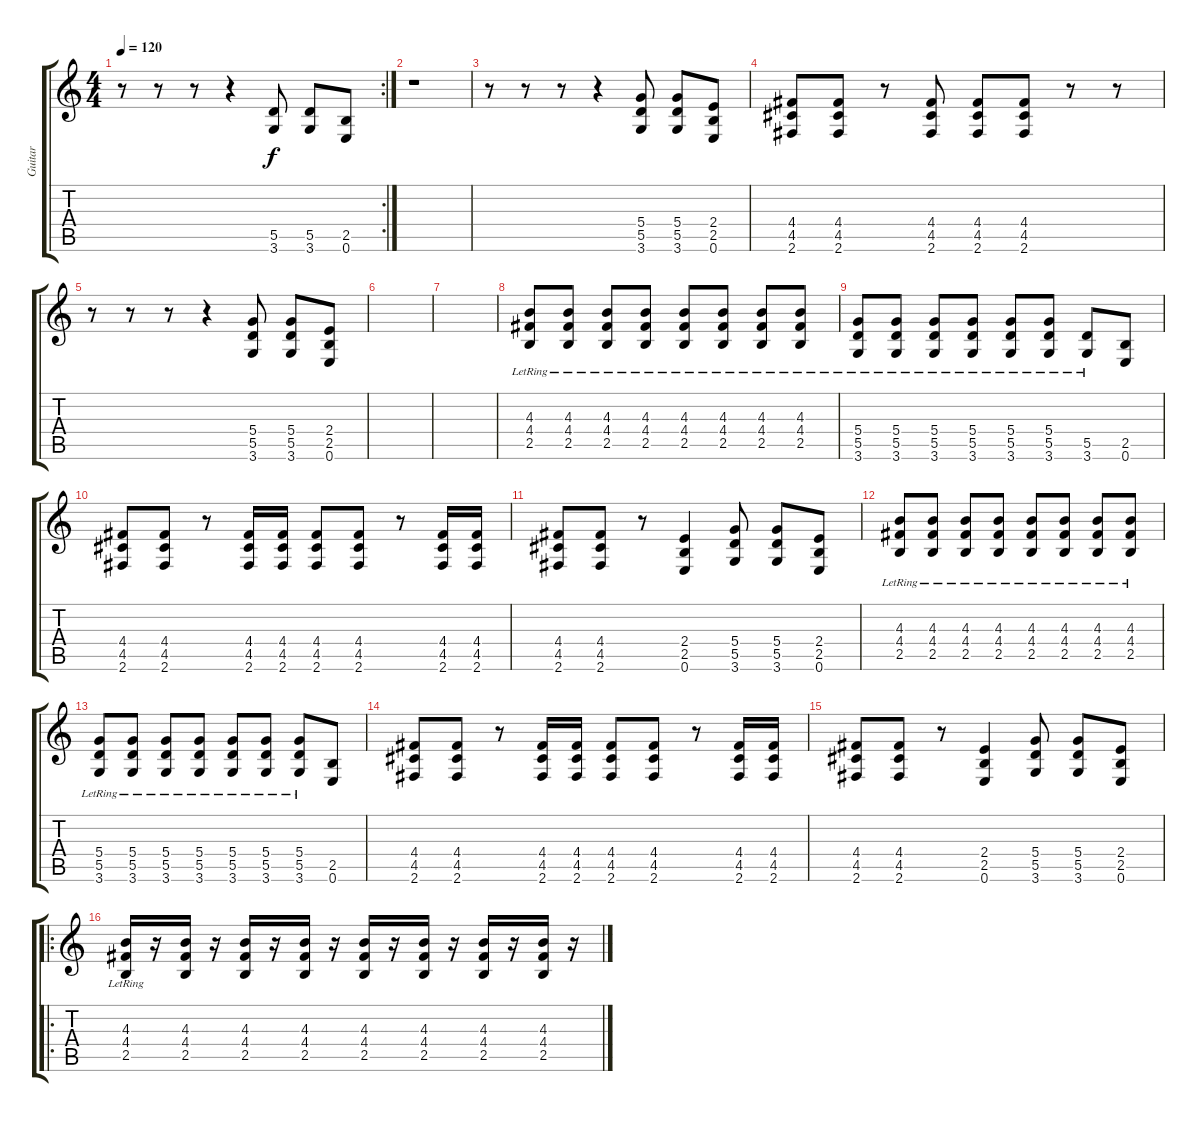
\track ("Guitar" "Guitar") {instrument overdrivenguitar}
\staff {score tabs}
\tuning (E4 B3 G3 D3 A2 E2) {hide}
\rc 2
\ts (4 4)
\tempo 120
\clef g2
\ks c
r.8{dy f} r.8 r.8 r.4 (5.5 3.6).8 (5.5 3.6).8 (2.5 0.6).8 |
r.1 |
r.8 r.8 r.8 r.4 (5.4 5.5 3.6).8 (5.4 5.5 3.6).8 (2.4 2.5 0.6).8 |
(4.4 4.5 2.6).8 (4.4 4.5 2.6).8 r.8 (4.4 4.5 2.6).8 (4.4 4.5 2.6).8 (4.4 4.5 2.6).8 r.8 r.8 |
r.8 r.8 r.8 r.4 (5.4 5.5 3.6).8 (5.4 5.5 3.6).8 (2.4 2.5 0.6).8 |
|
|
(4.3{lr} 4.4{lr} 2.5{lr}).8 (4.3 4.4{lr} 2.5{lr}).8 (4.3 4.4 2.5{lr}).8 (4.3{lr} 4.4{lr} 2.5{lr}).8 (4.3 4.4{lr} 2.5{lr}).8 (4.3 4.4 2.5{lr}).8 (4.3 4.4{lr} 2.5{lr}).8 (4.3{lr} 4.4{lr} 2.5{lr}).8 |
(5.4{lr} 5.5{lr} 3.6{lr}).8 (5.4 5.5{lr} 3.6{lr}).8 (5.4 5.5 3.6{lr}).8 (5.4{lr} 5.5{lr} 3.6{lr}).8 (5.4 5.5{lr} 3.6{lr}).8 (5.4 5.5 3.6{lr}).8 (5.5{lr} 3.6{lr}).8 (2.5 0.6).8 |
(4.4 4.5 2.6).8 (4.4 4.5 2.6).8 r.8 (4.4 4.5 2.6).16 (4.4 4.5 2.6).16 (4.4 4.5 2.6).8 (4.4 4.5 2.6).8 r.8 (4.4 4.5 2.6).16 (4.4 4.5 2.6).16 |
(4.4 4.5 2.6).8 (4.4 4.5 2.6).8 r.8 (2.4 2.5 0.6).4 (5.4 5.5 3.6).8 (5.4 5.5 3.6).8 (2.4 2.5 0.6).8 |
(4.3{lr} 4.4{lr} 2.5{lr}).8 (4.3 4.4{lr} 2.5{lr}).8 (4.3 4.4 2.5{lr}).8 (4.3{lr} 4.4{lr} 2.5{lr}).8 (4.3 4.4{lr} 2.5{lr}).8 (4.3 4.4 2.5{lr}).8 (4.3 4.4{lr} 2.5{lr}).8 (4.3{lr} 4.4{lr} 2.5{lr}).8 |
(5.4{lr} 5.5{lr} 3.6{lr}).8 (5.4 5.5{lr} 3.6{lr}).8 (5.4 5.5 3.6{lr}).8 (5.4{lr} 5.5{lr} 3.6{lr}).8 (5.4 5.5{lr} 3.6{lr}).8 (5.4 5.5 3.6{lr}).8 (5.4 5.5{lr} 3.6{lr}).8 (2.5 0.6).8 |
(4.4 4.5 2.6).8 (4.4 4.5 2.6).8 r.8 (4.4 4.5 2.6).16 (4.4 4.5 2.6).16 (4.4 4.5 2.6).8 (4.4 4.5 2.6).8 r.8 (4.4 4.5 2.6).16 (4.4 4.5 2.6).16 |
(4.4 4.5 2.6).8 (4.4 4.5 2.6).8 r.8 (2.4 2.5 0.6).4 (5.4 5.5 3.6).8 (5.4 5.5 3.6).8 (2.4 2.5 0.6).8 |
\ro
(4.3{lr} 4.4{lr} 2.5{lr}).16 r.16 (4.3 4.4 2.5).16 r.16 (4.3 4.4 2.5).16 r.16 (4.3 4.4 2.5).16 r.16 (4.3 4.4 2.5).16 r.16 (4.3 4.4 2.5).16 r.16 (4.3 4.4 2.5).16 r.16 (4.3 4.4 2.5).16 r.16
